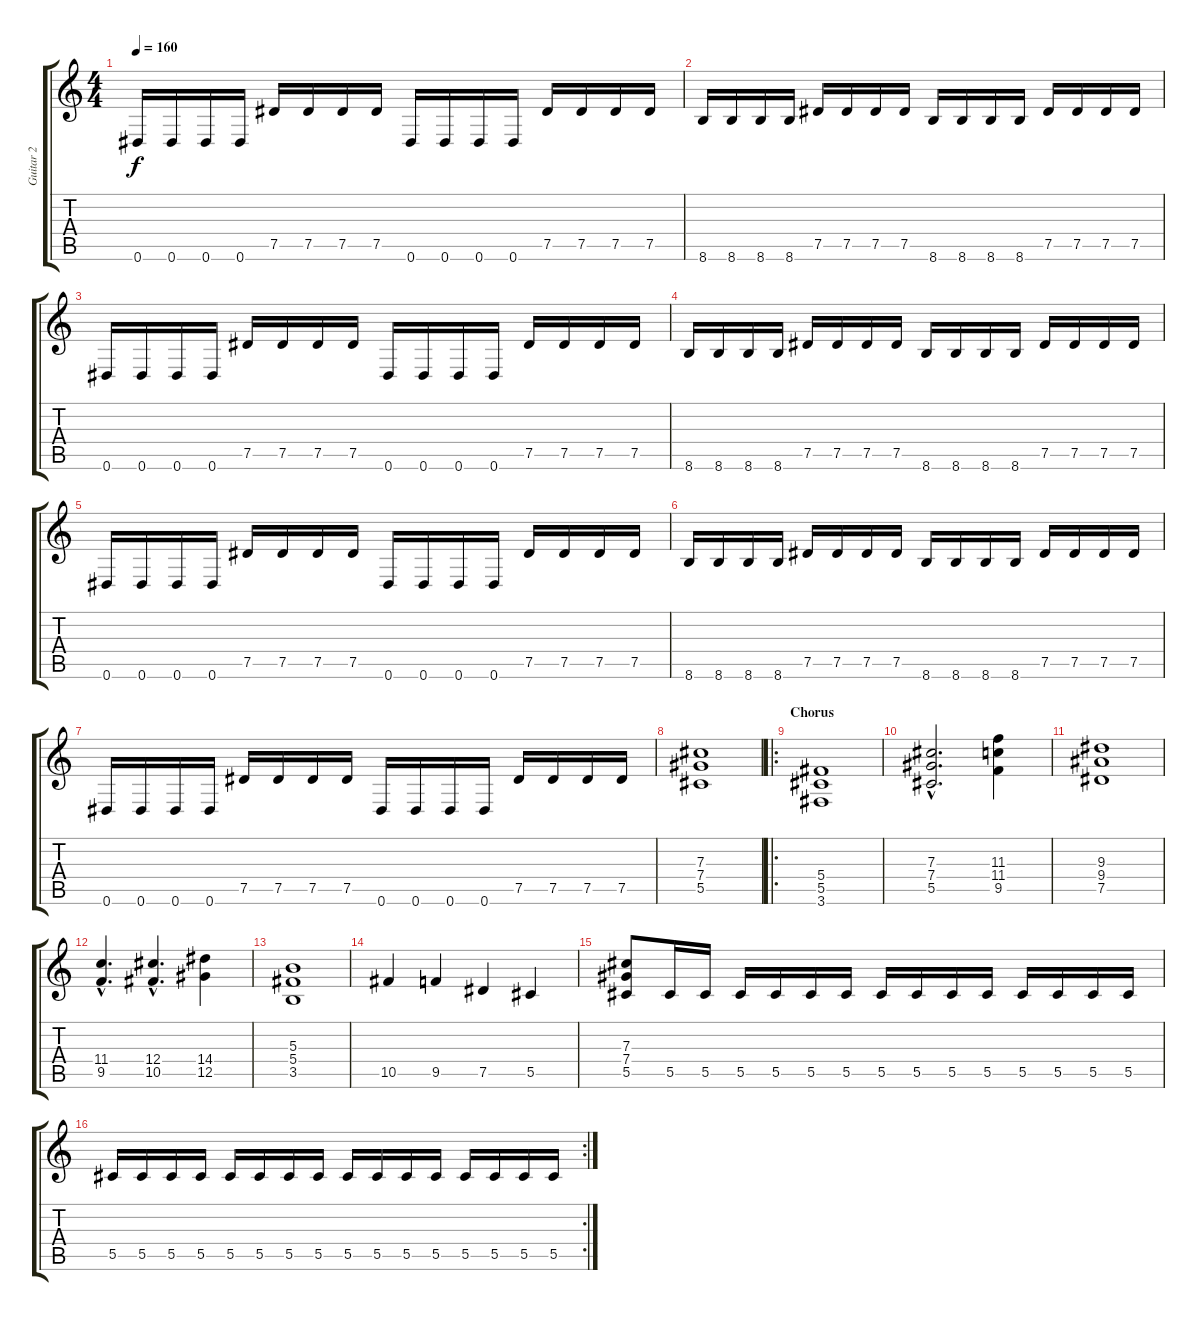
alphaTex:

\track ("Guitar 2" "Guitar 2") {instrument overdrivenguitar}
\staff {score tabs}
\tuning (Eb4 Bb3 Gb3 Db3 Ab2 Eb2) {hide}
\ts (4 4)
\tempo 160
\clef g2
\ks c
0.6.16{dy f} 0.6.16 0.6.16 0.6.16 7.5.16 7.5.16 7.5.16 7.5.16 0.6.16 0.6.16 0.6.16 0.6.16 7.5.16 7.5.16 7.5.16 7.5.16 |
8.6.16 8.6.16 8.6.16 8.6.16 7.5.16 7.5.16 7.5.16 7.5.16 8.6.16 8.6.16 8.6.16 8.6.16 7.5.16 7.5.16 7.5.16 7.5.16 |
0.6.16 0.6.16 0.6.16 0.6.16 7.5.16 7.5.16 7.5.16 7.5.16 0.6.16 0.6.16 0.6.16 0.6.16 7.5.16 7.5.16 7.5.16 7.5.16 |
8.6.16 8.6.16 8.6.16 8.6.16 7.5.16 7.5.16 7.5.16 7.5.16 8.6.16 8.6.16 8.6.16 8.6.16 7.5.16 7.5.16 7.5.16 7.5.16 |
0.6.16 0.6.16 0.6.16 0.6.16 7.5.16 7.5.16 7.5.16 7.5.16 0.6.16 0.6.16 0.6.16 0.6.16 7.5.16 7.5.16 7.5.16 7.5.16 |
8.6.16 8.6.16 8.6.16 8.6.16 7.5.16 7.5.16 7.5.16 7.5.16 8.6.16 8.6.16 8.6.16 8.6.16 7.5.16 7.5.16 7.5.16 7.5.16 |
0.6.16 0.6.16 0.6.16 0.6.16 7.5.16 7.5.16 7.5.16 7.5.16 0.6.16 0.6.16 0.6.16 0.6.16 7.5.16 7.5.16 7.5.16 7.5.16 |
(7.3 7.4 5.5).1 |
\ro
\section ("" "Chorus")
(5.4 5.5 3.6).1 |
(7.3{hac} 7.4{hac} 5.5{hac}).2{d} (11.3 11.4 9.5).4 |
(9.3 9.4 7.5).1 |
(11.4{hac} 9.5{hac}).4{d} (12.4{hac} 10.5{hac}).4{d} (14.4 12.5).4 |
(5.3 5.4 3.5).1 |
10.5.4 9.5.4 7.5.4 5.5.4 |
(7.3 7.4 5.5).8 5.5.16 5.5.16 5.5.16 5.5.16 5.5.16 5.5.16 5.5.16 5.5.16 5.5.16 5.5.16 5.5.16 5.5.16 5.5.16 5.5.16 |
\rc 2
5.5.16 5.5.16 5.5.16 5.5.16 5.5.16 5.5.16 5.5.16 5.5.16 5.5.16 5.5.16 5.5.16 5.5.16 5.5.16 5.5.16 5.5.16 5.5.16
